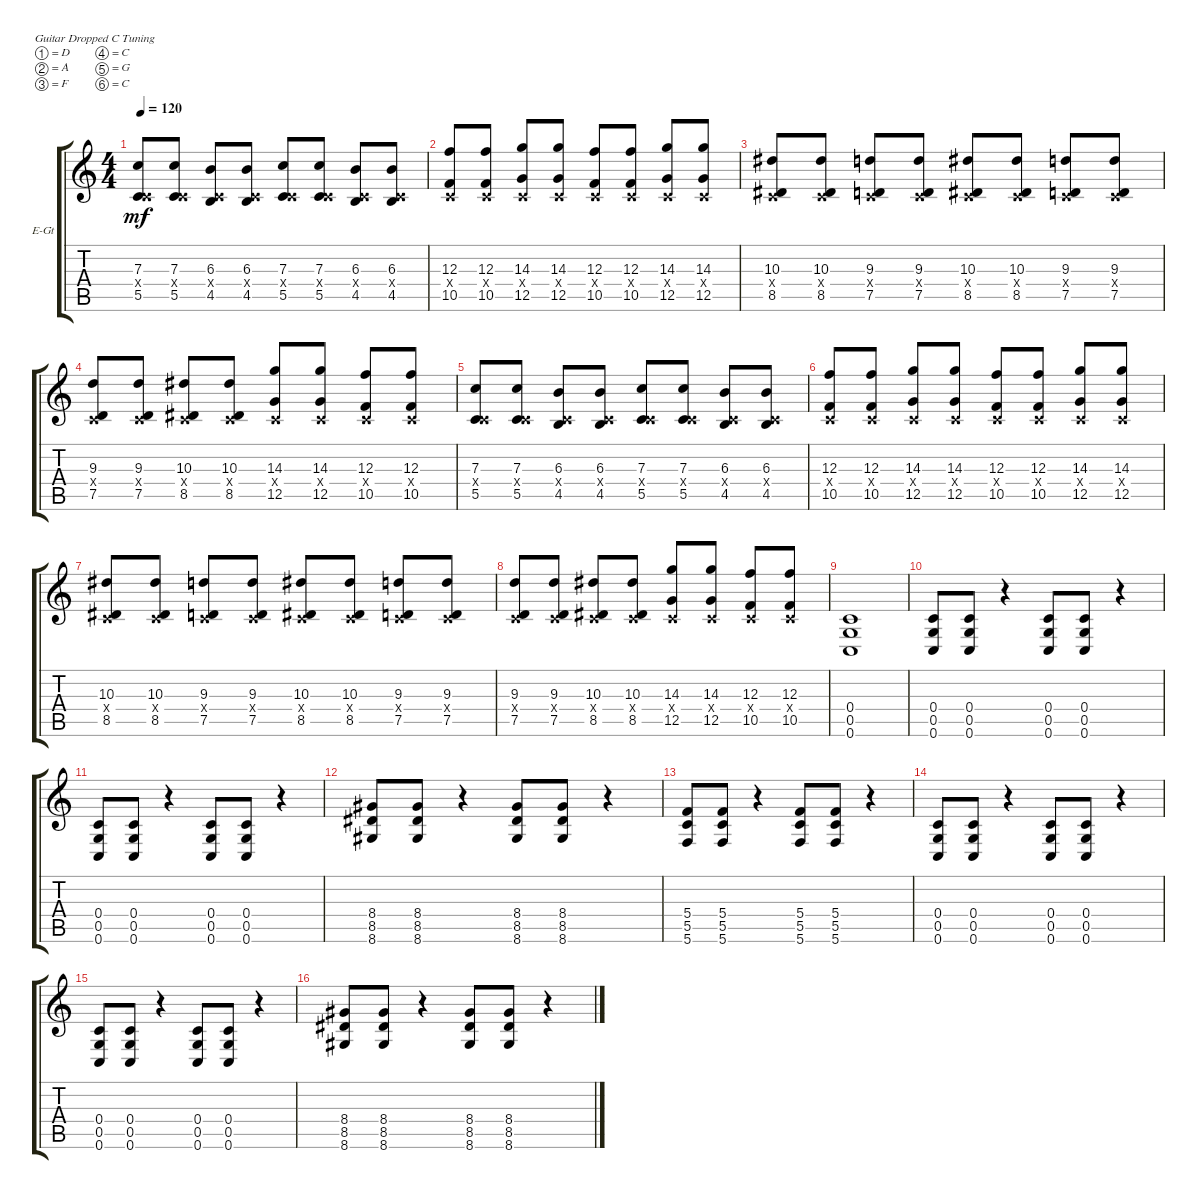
\defaultSystemsLayout 4
\bracketExtendMode groupsimilarinstruments
\firstSystemTrackNameOrientation horizontal
\otherSystemsTrackNameOrientation horizontal
\track ("Electric Guitar (Drive)" "E-Gt") {instrument overdrivenguitar}
\staff {score tabs}
\tuning (D4 A3 F3 C3 G2 C2)
\ts (4 4)
\tempo 120
\clef g2
\ks c
(5.5 7.3 0.4{x}).8{dy mf instrument overdrivenguitar} (5.5 7.3 0.4{x}).8 (4.5 6.3 0.4{x}).8 (4.5 6.3 0.4{x}).8 (5.5 7.3 0.4{x}).8 (5.5 7.3 0.4{x}).8 (4.5 6.3 0.4{x}).8 (4.5 6.3 0.4{x}).8 |
(10.5 12.3 0.4{x}).8 (10.5 12.3 0.4{x}).8 (12.5 14.3 0.4{x}).8 (12.5 14.3 0.4{x}).8 (10.5 12.3 0.4{x}).8 (10.5 12.3 0.4{x}).8 (12.5 14.3 0.4{x}).8 (12.5 14.3 0.4{x}).8 |
(8.5 10.3 0.4{x}).8 (8.5 10.3 0.4{x}).8 (7.5 9.3 0.4{x}).8 (7.5 9.3 0.4{x}).8 (8.5 10.3 0.4{x}).8 (8.5 10.3 0.4{x}).8 (7.5 9.3 0.4{x}).8 (7.5 9.3 0.4{x}).8 |
(7.5 9.3 0.4{x}).8 (7.5 9.3 0.4{x}).8 (8.5 10.3 0.4{x}).8 (8.5 10.3 0.4{x}).8 (12.5 14.3 0.4{x}).8 (12.5 14.3 0.4{x}).8 (10.5 12.3 0.4{x}).8 (10.5 12.3 0.4{x}).8 |
(5.5 7.3 0.4{x}).8 (5.5 7.3 0.4{x}).8 (4.5 6.3 0.4{x}).8 (4.5 6.3 0.4{x}).8 (5.5 7.3 0.4{x}).8 (5.5 7.3 0.4{x}).8 (4.5 6.3 0.4{x}).8 (4.5 6.3 0.4{x}).8 |
(10.5 12.3 0.4{x}).8 (10.5 12.3 0.4{x}).8 (12.5 14.3 0.4{x}).8 (12.5 14.3 0.4{x}).8 (10.5 12.3 0.4{x}).8 (10.5 12.3 0.4{x}).8 (12.5 14.3 0.4{x}).8 (12.5 14.3 0.4{x}).8 |
(8.5 10.3 0.4{x}).8 (8.5 10.3 0.4{x}).8 (7.5 9.3 0.4{x}).8 (7.5 9.3 0.4{x}).8 (8.5 10.3 0.4{x}).8 (8.5 10.3 0.4{x}).8 (7.5 9.3 0.4{x}).8 (7.5 9.3 0.4{x}).8 |
(7.5 9.3 0.4{x}).8 (7.5 9.3 0.4{x}).8 (8.5 10.3 0.4{x}).8 (8.5 10.3 0.4{x}).8 (12.5 14.3 0.4{x}).8 (12.5 14.3 0.4{x}).8 (10.5 12.3 0.4{x}).8 (10.5 12.3 0.4{x}).8 |
(0.6 0.5 0.4).1 |
(0.6 0.5 0.4).8 (0.6 0.5 0.4).8 r.4 (0.6 0.5 0.4).8 (0.6 0.5 0.4).8 r.4 |
(0.6 0.5 0.4).8 (0.4 0.5 0.6).8 r.4 (0.6 0.5 0.4).8 (0.4 0.5 0.6).8 r.4 |
(8.6 8.5 8.4).8 (8.6 8.5 8.4).8 r.4 (8.6 8.5 8.4).8 (8.6 8.5 8.4).8 r.4 |
(5.6 5.5 5.4).8 (5.4 5.5 5.6).8 r.4 (5.6 5.5 5.4).8 (5.4 5.5 5.6).8 r.4 |
(0.6 0.5 0.4).8 (0.6 0.5 0.4).8 r.4 (0.6 0.5 0.4).8 (0.6 0.5 0.4).8 r.4 |
(0.6 0.5 0.4).8 (0.4 0.5 0.6).8 r.4 (0.6 0.5 0.4).8 (0.4 0.5 0.6).8 r.4 |
(8.6 8.5 8.4).8 (8.6 8.5 8.4).8 r.4 (8.6 8.5 8.4).8 (8.6 8.5 8.4).8 r.4
